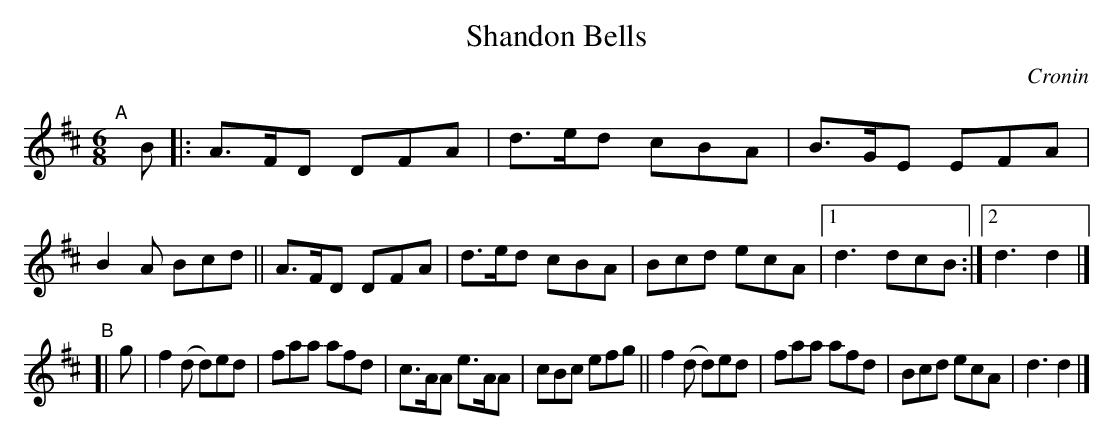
X:1
T: Shandon Bells
O: Cronin
M: 6/8
L: 1/8
K: D
"^A"[|] B |:\
A>FD DFA | d>ed cBA | B>GE EFA | B2A Bcd ||\
A>FD DFA | d>ed cBA | Bcd ecA |1 d3 dcB :|2 d3 d2 |]
"^B"[| g |\
f2(d d)ed | faa afd | c>AA e>AA | cBc efg ||\
f2(d d)ed | faa afd | Bcd ecA | d3 d2 |]
